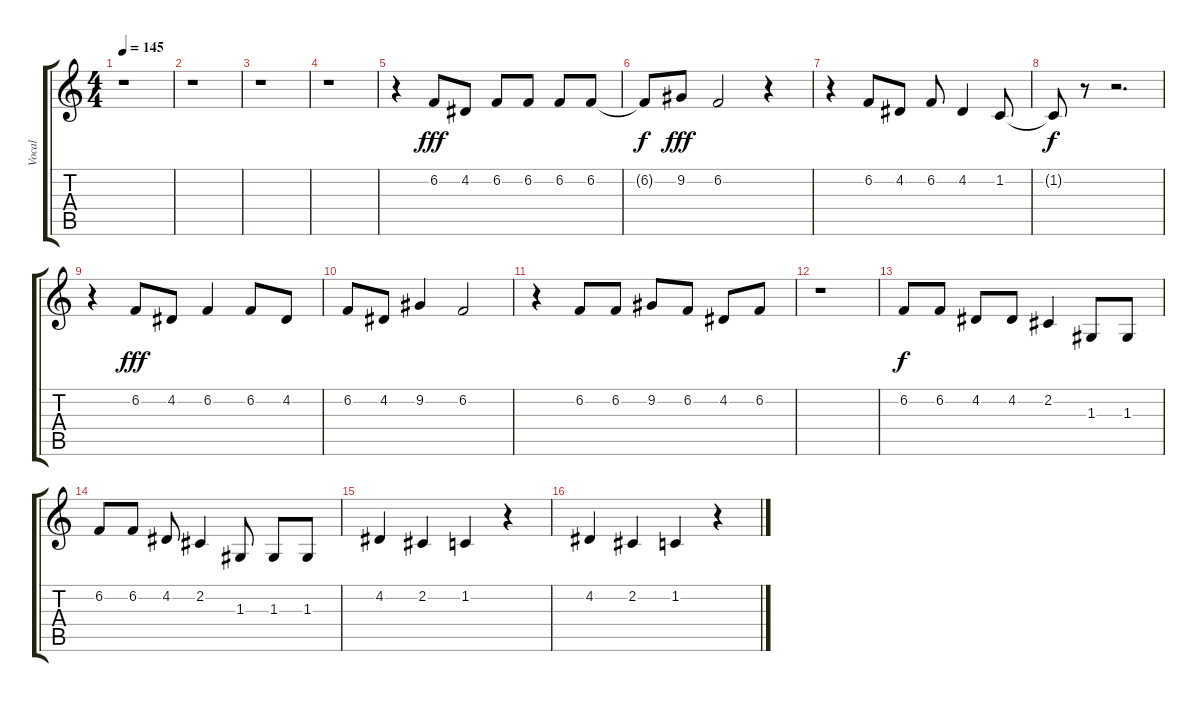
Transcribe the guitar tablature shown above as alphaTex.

\track ("Vocal" "Vocal") {instrument trombone}
\staff {score tabs}
\tuning (E4 B3 G3 D3 A2 E2) {hide}
\ts (4 4)
\tempo 145
\clef g2
\ks c
r.1{dy fff} |
r.1 |
r.1 |
r.1 |
r.4 6.2.8 4.2.8 6.2.8 6.2.8 6.2.8 6.2.8 |
6.2{t}.8{dy f} 9.2.8{dy fff} 6.2.2 r.4 |
r.4 6.2.8 4.2.8 6.2.8 4.2.4 1.2.8 |
1.2{t}.8{dy f} r.8 r.2{d} |
r.4 6.2.8{dy fff} 4.2.8 6.2.4 6.2.8 4.2.8 |
6.2.8 4.2.8 9.2.4 6.2.2 |
r.4 6.2.8 6.2.8 9.2.8 6.2.8 4.2.8 6.2.8 |
r.1 |
6.2.8{dy f} 6.2.8 4.2.8 4.2.8 2.2.4 1.3.8 1.3.8 |
6.2.8 6.2.8 4.2.8 2.2.4 1.3.8 1.3.8 1.3.8 |
4.2.4 2.2.4 1.2.4 r.4 |
4.2.4 2.2.4 1.2.4 r.4
